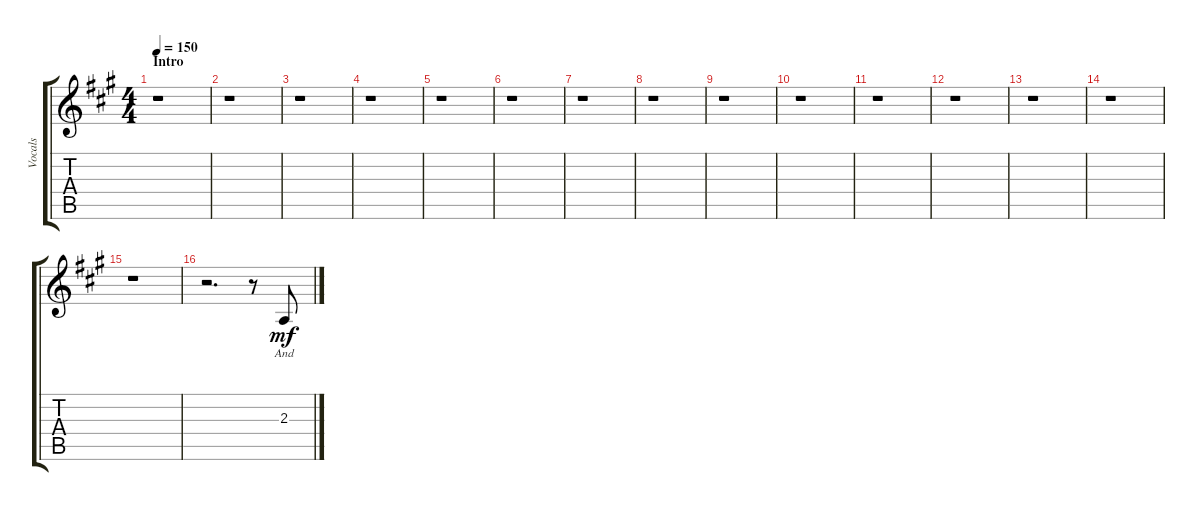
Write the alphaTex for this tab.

\track ("Vocals" "Vocals") {instrument tenorsax}
\staff {score tabs}
\tuning (E4 B3 G3 D3 A2 E2) {hide}
\ts (4 4)
\section ("" "Intro")
\tempo 150
\clef g2
\ks a
r.1{dy mf instrument tenorsax} |
r.1 |
r.1 |
r.1 |
r.1 |
r.1 |
r.1 |
r.1 |
r.1 |
r.1 |
r.1 |
r.1 |
r.1 |
r.1 |
r.1 |
r.2{d} r.8 2.3.8{lyrics (0 "And") lyrics (1 "") lyrics (2 "") lyrics (3 "") lyrics (4 "")}
